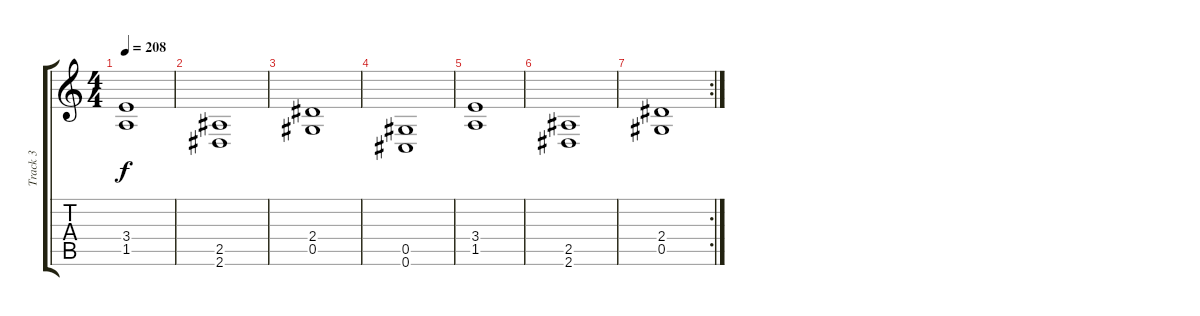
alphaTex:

\track ("Track 3" "Track 3") {instrument distortionguitar}
\staff {score tabs}
\tuning (Eb4 Bb3 Gb3 Db3 Ab2 Db2) {hide}
\ts (4 4)
\tempo 208
\clef g2
\ks c
(3.4 1.5).1{dy f} |
(2.5 2.6).1 |
(2.4 0.5).1 |
(0.5 0.6).1 |
(3.4 1.5).1 |
(2.5 2.6).1 |
\rc 2
(2.4 0.5).1
